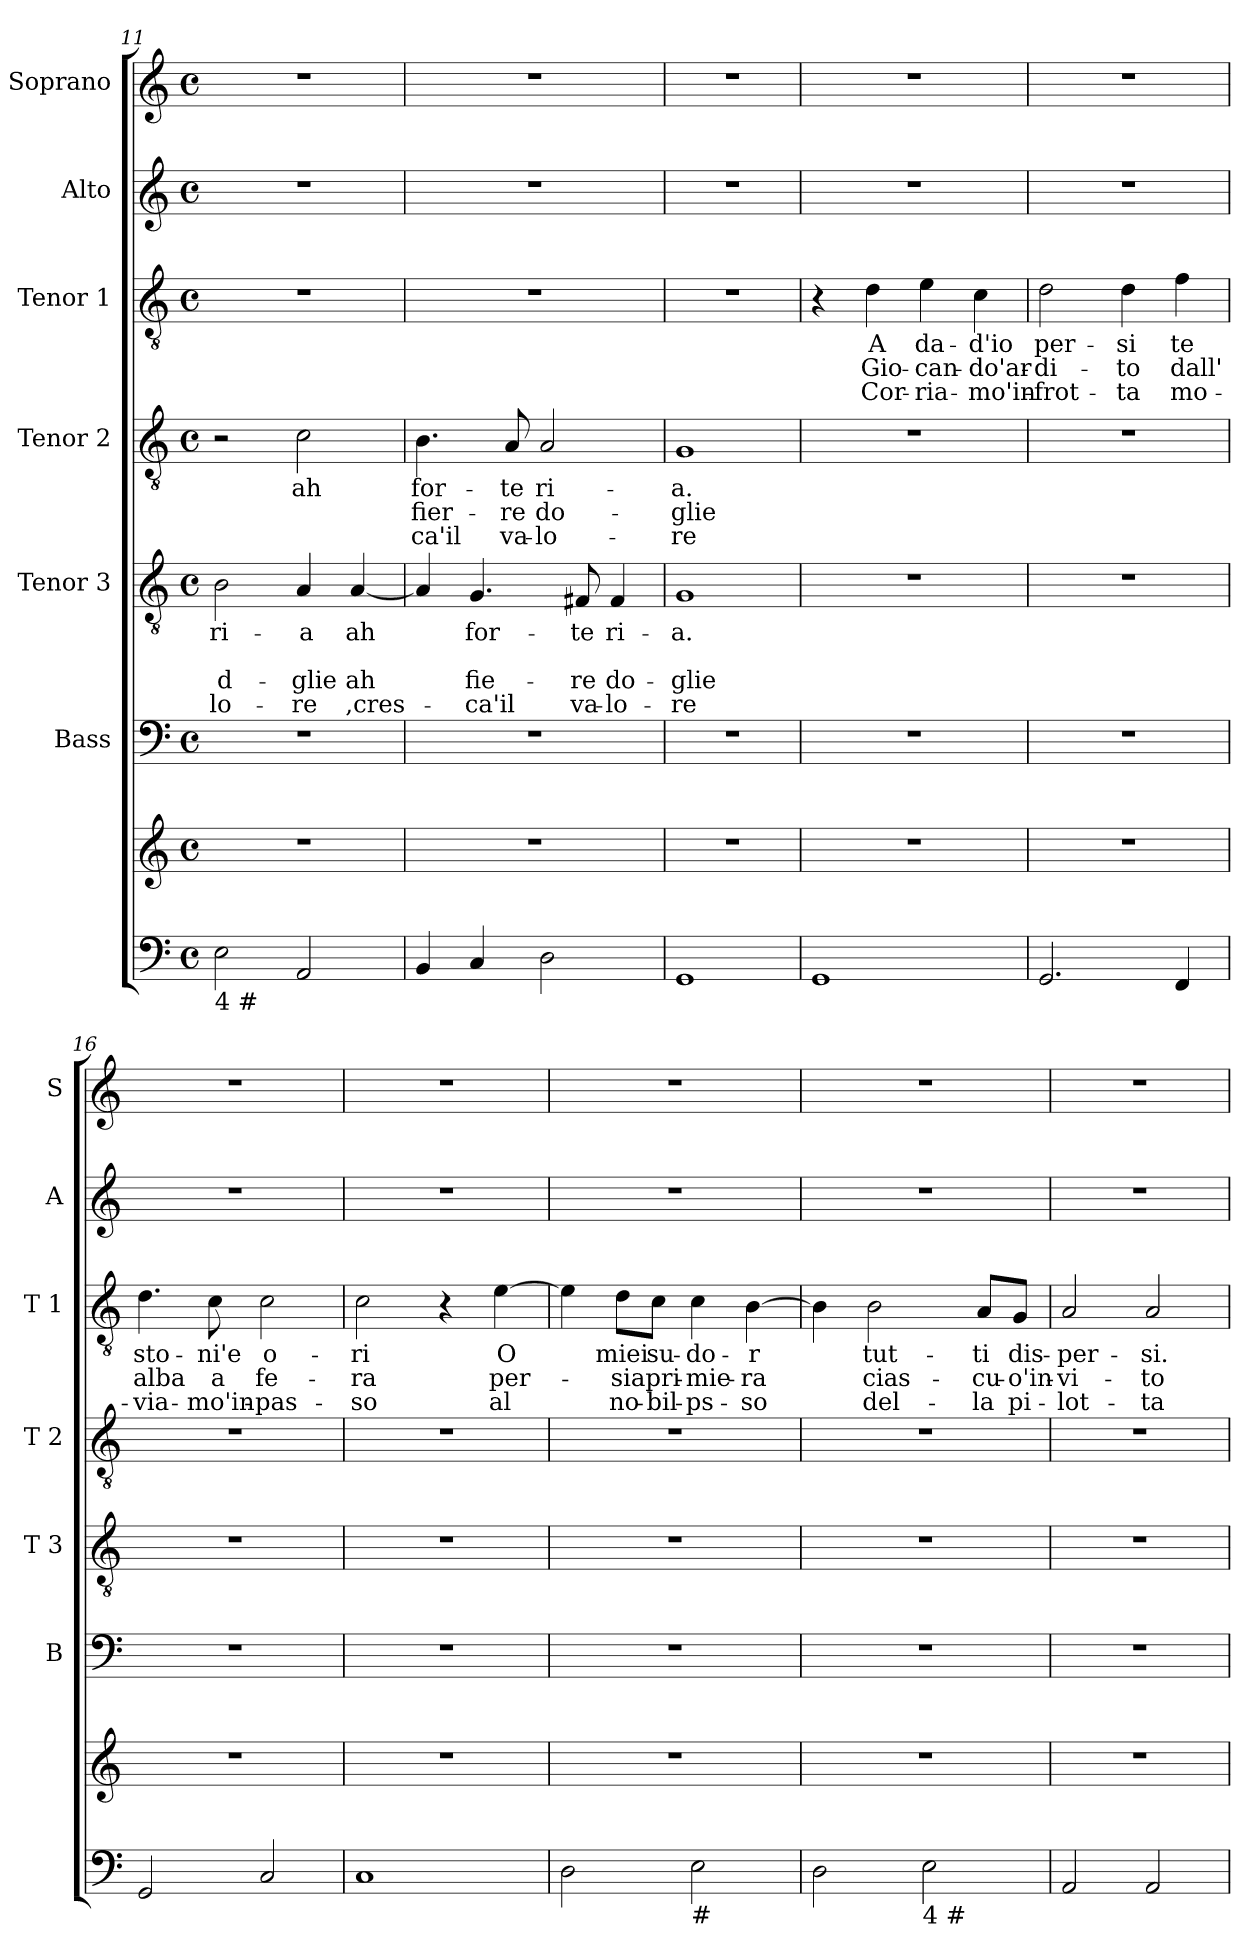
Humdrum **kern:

**kern	**kern	**kern	**kern	**text	**text	**text	**text	**kern	**text	**text	**text	**kern	**text	**text	**text	**kern	**kern
*part7	*part7	*part6	*part5	*part5	*part5	*part5	*part5	*part4	*part4	*part4	*part4	*part3	*part3	*part3	*part3	*part2	*part1
*staff8	*staff7	*staff6	*staff5	*staff5	*staff5	*staff5	*staff5	*staff4	*staff4	*staff4	*staff4	*staff3	*staff3	*staff3	*staff3	*staff2	*staff1
*	*	*I"Bass	*I"Tenor 3	*	*	*	*	*I"Tenor 2	*	*	*	*I"Tenor 1	*	*	*	*I"Alto	*I"Soprano
*	*	*I'B	*I'T 3	*	*	*	*	*I'T 2	*	*	*	*I'T 1	*	*	*	*I'A	*I'S
*clefF4	*clefG2	*clefF4	*clefGv2	*	*	*	*	*clefGv2	*	*	*	*clefGv2	*	*	*	*clefG2	*clefG2
*k[]	*k[]	*k[]	*k[]	*	*	*	*	*k[]	*	*	*	*k[]	*	*	*	*k[]	*k[]
*C:	*C:	*C:	*C:	*	*	*	*	*C:	*	*	*	*C:	*	*	*	*C:	*C:
*M4/4	*M4/4	*M4/4	*M4/4	*	*	*	*	*M4/4	*	*	*	*M4/4	*	*	*	*M4/4	*M4/4
*met(c)	*met(c)	*met(c)	*met(c)	*	*	*	*	*met(c)	*	*	*	*met(c)	*	*	*	*met(c)	*met(c)
=11	=11	=11	=11	=11	=11	=11	=11	=11	=11	=11	=11	=11	=11	=11	=11	=11	=11
!LO:TX:b:t=4 #	!	!	!	!	!	!	!	!	!	!	!	!	!	!	!	!	!
2E\	1r	1r	2B\	ri-	.	d-	-lo-	2r	.	.	.	1r	.	.	.	1r	1r
2AA/	.	.	4A/	-a	.	-glie	-re	2c\	ah	.	.	.	.	.	.	.	.
.	.	.	[4A/	ah	.	ah	,cres-	.	.	.	.	.	.	.	.	.	.
!!LO:LB:g=z
=12	=12	=12	=12	=12	=12	=12	=12	=12	=12	=12	=12	=12	=12	=12	=12	=12	=12
4BB/	1r	1r	4A/]	.	.	.	.	4.B\	for-	fier-	ca'il	1r	.	.	.	1r	1r
4C/	.	.	4.G/	for-	.	fie-	-ca'il	.	.	.	.	.	.	.	.	.	.
.	.	.	.	.	.	.	.	8A/	-te	-re	va-	.	.	.	.	.	.
2D\	.	.	.	.	.	.	.	2A/	ri-	do-	-lo-	.	.	.	.	.	.
.	.	.	8F#X/	-te	.	-re	va-	.	.	.	.	.	.	.	.	.	.
.	.	.	4F#/	ri-	.	do-	-lo-	.	.	.	.	.	.	.	.	.	.
=13	=13	=13	=13	=13	=13	=13	=13	=13	=13	=13	=13	=13	=13	=13	=13	=13	=13
1GG	1r	1r	1G	-a.	.	-glie	-re	1G	-a.	-glie	-re	1r	.	.	.	1r	1r
=14	=14	=14	=14	=14	=14	=14	=14	=14	=14	=14	=14	=14	=14	=14	=14	=14	=14
1GG	1r	1r	1r	.	.	.	.	1r	.	.	.	4r	.	.	.	1r	1r
.	.	.	.	.	.	.	.	.	.	.	.	4d\	A	Gio-	Cor-	.	.
.	.	.	.	.	.	.	.	.	.	.	.	4e\	da-	-can-	-ria-	.	.
.	.	.	.	.	.	.	.	.	.	.	.	4c\	-d'io	-do'ar-	-mo'in-	.	.
=15	=15	=15	=15	=15	=15	=15	=15	=15	=15	=15	=15	=15	=15	=15	=15	=15	=15
2.GG/	1r	1r	1r	.	.	.	.	1r	.	.	.	2d\	per-	-di-	-frot-	1r	1r
.	.	.	.	.	.	.	.	.	.	.	.	4d\	-si	-to	-ta	.	.
4FF/	.	.	.	.	.	.	.	.	.	.	.	4f\	te	dall'	mo-	.	.
=16	=16	=16	=16	=16	=16	=16	=16	=16	=16	=16	=16	=16	=16	=16	=16	=16	=16
2GG/	1r	1r	1r	.	.	.	.	1r	.	.	.	4.d\	sto-	alba	-via-	1r	1r
.	.	.	.	.	.	.	.	.	.	.	.	8c\	-ni'e	a	-mo'in-	.	.
2C/	.	.	.	.	.	.	.	.	.	.	.	2c\	o-	fe-	-pas-	.	.
=17	=17	=17	=17	=17	=17	=17	=17	=17	=17	=17	=17	=17	=17	=17	=17	=17	=17
1C	1r	1r	1r	.	.	.	.	1r	.	.	.	2c\	-ri	-ra	-so	1r	1r
.	.	.	.	.	.	.	.	.	.	.	.	4r	.	.	.	.	.
.	.	.	.	.	.	.	.	.	.	.	.	[4e\	O	per-	al	.	.
!!LO:PB:g=z
=18	=18	=18	=18	=18	=18	=18	=18	=18	=18	=18	=18	=18	=18	=18	=18	=18	=18
2D\	1r	1r	1r	.	.	.	.	1r	.	.	.	4e\]	.	.	.	1r	1r
.	.	.	.	.	.	.	.	.	.	.	.	8d\L	miei	-sia	no-	.	.
.	.	.	.	.	.	.	.	.	.	.	.	8c\J	su-	pri-	-bil-	.	.
!LO:TX:b:t=#	!	!	!	!	!	!	!	!	!	!	!	!	!	!	!	!	!
2E\	.	.	.	.	.	.	.	.	.	.	.	4c\	-do-	-mie-	-ps-	.	.
.	.	.	.	.	.	.	.	.	.	.	.	[4B\	-r	-ra	-so	.	.
=19	=19	=19	=19	=19	=19	=19	=19	=19	=19	=19	=19	=19	=19	=19	=19	=19	=19
2D\	1r	1r	1r	.	.	.	.	1r	.	.	.	4B\]	.	.	.	1r	1r
.	.	.	.	.	.	.	.	.	.	.	.	2B\	tut-	cias-	del-	.	.
!LO:TX:b:t=4 #	!	!	!	!	!	!	!	!	!	!	!	!	!	!	!	!	!
2E\	.	.	.	.	.	.	.	.	.	.	.	.	.	.	.	.	.
.	.	.	.	.	.	.	.	.	.	.	.	8A/L	-ti	-cu-	-la	.	.
.	.	.	.	.	.	.	.	.	.	.	.	8G/J	dis-	-o'in-	pi-	.	.
=20	=20	=20	=20	=20	=20	=20	=20	=20	=20	=20	=20	=20	=20	=20	=20	=20	=20
2AA/	1r	1r	1r	.	.	.	.	1r	.	.	.	2A/	-per-	-vi-	-lot-	1r	1r
2AA/	.	.	.	.	.	.	.	.	.	.	.	2A/	-si.	-to	-ta	.	.
=	=	=	=	=	=	=	=	=	=	=	=	=	=	=	=	=	=
*-	*-	*-	*-	*-	*-	*-	*-	*-	*-	*-	*-	*-	*-	*-	*-	*-	*-
